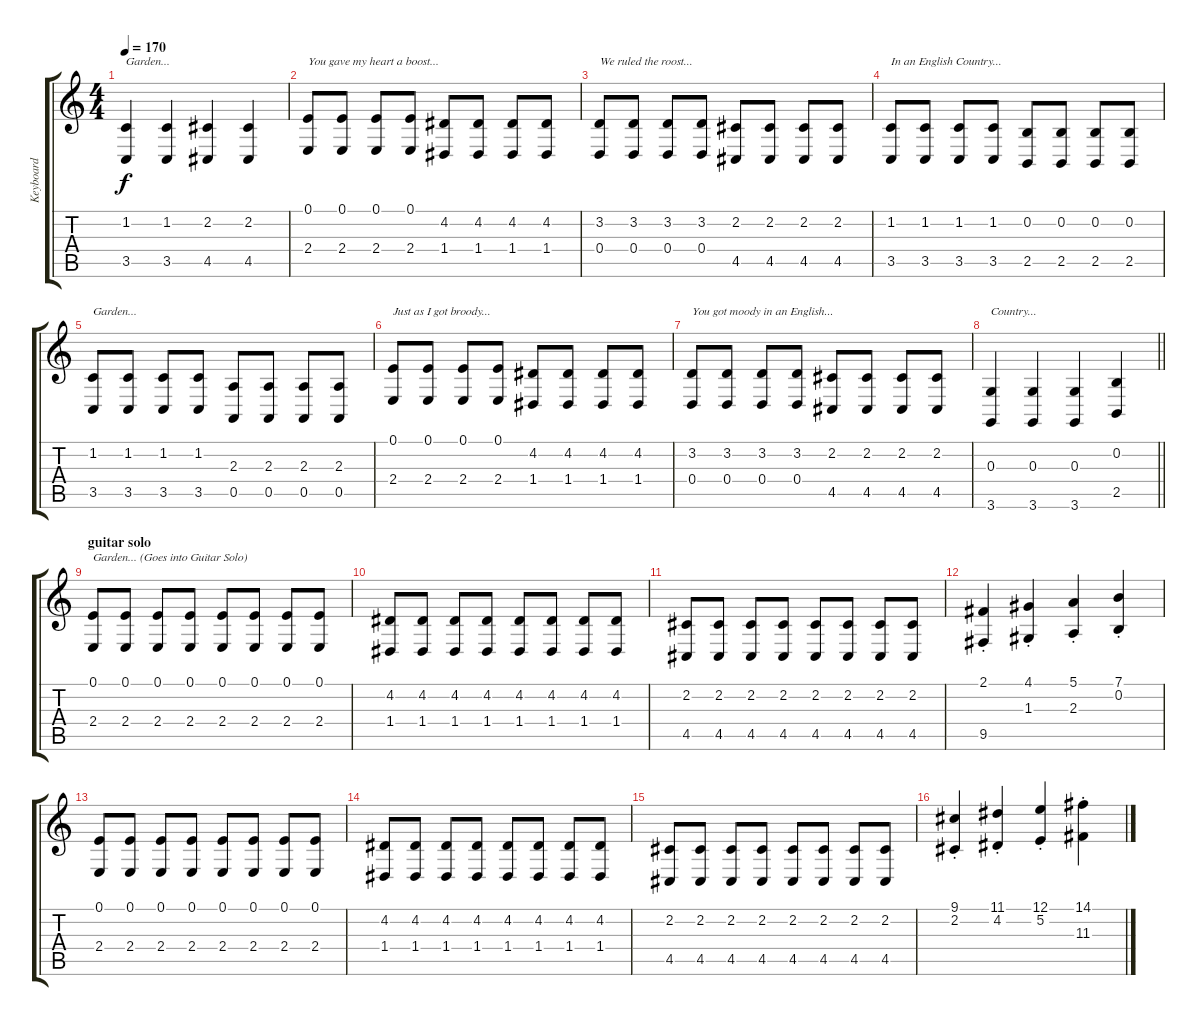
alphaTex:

\track ("Keyboard" "Keyboard") {instrument electricgrandpiano}
\staff {score tabs}
\tuning (E4 B3 G3 D3 A2 E2) {hide}
\ts (4 4)
\tempo 170
\clef g2
\ks c
(1.2 3.5).4{txt "Garden..." dy f} (1.2 3.5).4 (2.2 4.5).4 (2.2 4.5).4 |
(0.1 2.4).8{txt "You gave my heart a boost..."} (0.1 2.4).8 (0.1 2.4).8 (0.1 2.4).8 (4.2 1.4).8 (4.2 1.4).8 (4.2 1.4).8 (4.2 1.4).8 |
(3.2 0.4).8{txt "We ruled the roost..."} (3.2 0.4).8 (3.2 0.4).8 (3.2 0.4).8 (2.2 4.5).8 (2.2 4.5).8 (2.2 4.5).8 (2.2 4.5).8 |
(1.2 3.5).8{txt "In an English Country..."} (1.2 3.5).8 (1.2 3.5).8 (1.2 3.5).8 (0.2 2.5).8 (0.2 2.5).8 (0.2 2.5).8 (0.2 2.5).8 |
(1.2 3.5).8{txt "Garden..."} (1.2 3.5).8 (1.2 3.5).8 (1.2 3.5).8 (2.3 0.5).8 (2.3 0.5).8 (2.3 0.5).8 (2.3 0.5).8 |
(0.1 2.4).8{txt "Just as I got broody..."} (0.1 2.4).8 (0.1 2.4).8 (0.1 2.4).8 (4.2 1.4).8 (4.2 1.4).8 (4.2 1.4).8 (4.2 1.4).8 |
(3.2 0.4).8{txt "You got moody in an English..."} (3.2 0.4).8 (3.2 0.4).8 (3.2 0.4).8 (2.2 4.5).8 (2.2 4.5).8 (2.2 4.5).8 (2.2 4.5).8 |
\barLineRight lightlight
(0.3 3.6).4{txt "Country..."} (0.3 3.6).4 (0.3 3.6).4 (0.2 2.5).4 |
\section ("" "guitar solo")
(0.1 2.4).8{txt "Garden... (Goes into Guitar Solo)"} (0.1 2.4).8 (0.1 2.4).8 (0.1 2.4).8 (0.1 2.4).8 (0.1 2.4).8 (0.1 2.4).8 (0.1 2.4).8 |
(4.2 1.4).8 (4.2 1.4).8 (4.2 1.4).8 (4.2 1.4).8 (4.2 1.4).8 (4.2 1.4).8 (4.2 1.4).8 (4.2 1.4).8 |
(2.2 4.5).8 (2.2 4.5).8 (2.2 4.5).8 (2.2 4.5).8 (2.2 4.5).8 (2.2 4.5).8 (2.2 4.5).8 (2.2 4.5).8 |
(2.1{st} 9.5{st}).4 (4.1{st} 1.3{st}).4 (5.1{st} 2.3{st}).4 (7.1{st} 0.2{st}).4 |
(0.1 2.4).8 (0.1 2.4).8 (0.1 2.4).8 (0.1 2.4).8 (0.1 2.4).8 (0.1 2.4).8 (0.1 2.4).8 (0.1 2.4).8 |
(4.2 1.4).8 (4.2 1.4).8 (4.2 1.4).8 (4.2 1.4).8 (4.2 1.4).8 (4.2 1.4).8 (4.2 1.4).8 (4.2 1.4).8 |
(2.2 4.5).8 (2.2 4.5).8 (2.2 4.5).8 (2.2 4.5).8 (2.2 4.5).8 (2.2 4.5).8 (2.2 4.5).8 (2.2 4.5).8 |
(9.1{st} 2.2{st}).4 (11.1{st} 4.2{st}).4 (12.1{st} 5.2{st}).4 (14.1{st} 11.3{st}).4
